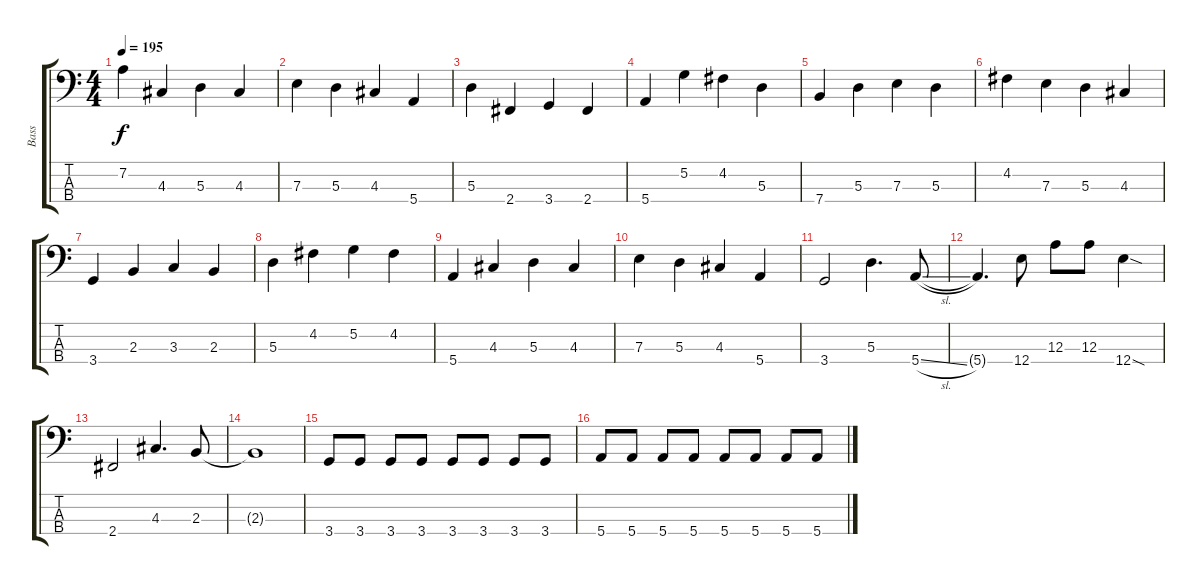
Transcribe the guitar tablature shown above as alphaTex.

\track ("Bass" "Bass") {instrument electricbassfinger}
\staff {score tabs}
\tuning (G2 D2 A1 E1) {hide}
\ts (4 4)
\tempo 195
\clef f4
\ks c
7.2.4{dy f} 4.3.4 5.3.4 4.3.4 |
7.3.4 5.3.4 4.3.4 5.4.4 |
5.3.4 2.4.4 3.4.4 2.4.4 |
5.4.4 5.2.4 4.2.4 5.3.4 |
7.4.4 5.3.4 7.3.4 5.3.4 |
4.2.4 7.3.4 5.3.4 4.3.4 |
3.4.4 2.3.4 3.3.4 2.3.4 |
5.3.4 4.2.4 5.2.4 4.2.4 |
5.4.4 4.3.4 5.3.4 4.3.4 |
7.3.4 5.3.4 4.3.4 5.4.4 |
3.4.2 5.3.4{d} 5.4{sl}.8 |
5.4{t}.4{d} 12.4.8 12.3.8 12.3.8 12.4{sod}.4 |
2.4.2 4.3.4{d} 2.3.8 |
2.3{t}.1 |
3.4.8 3.4.8 3.4.8 3.4.8 3.4.8 3.4.8 3.4.8 3.4.8 |
5.4.8 5.4.8 5.4.8 5.4.8 5.4.8 5.4.8 5.4.8 5.4.8
